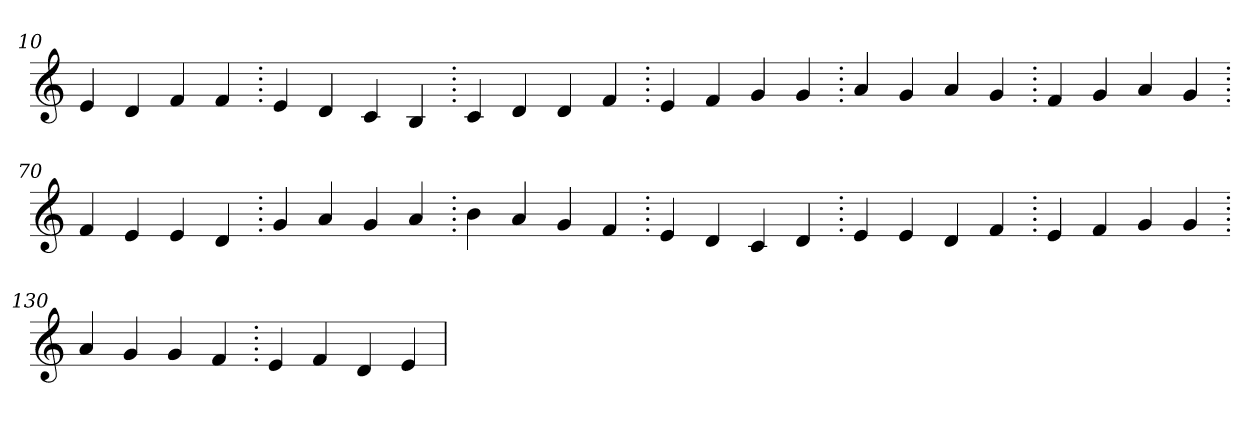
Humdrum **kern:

**kern
*part1
*staff1
*clefG2
=10.
4e
4d
4f
4f
=20.
4e
4d
4c
4B
=30.
4c
4d
4d
4f
=40.
4e
4f
4g
4g
=50.
4a
4g
4a
4g
=60.
4f
4g
4a
4g
=70.
4f
4e
4e
4d
=80.
4g
4a
4g
4a
=90.
4b
4a
4g
4f
=100.
4e
4d
4c
4d
=110.
4e
4e
4d
4f
=120.
4e
4f
4g
4g
=130.
4a
4g
4g
4f
=140.
4e
4f
4d
4e
=
*-
